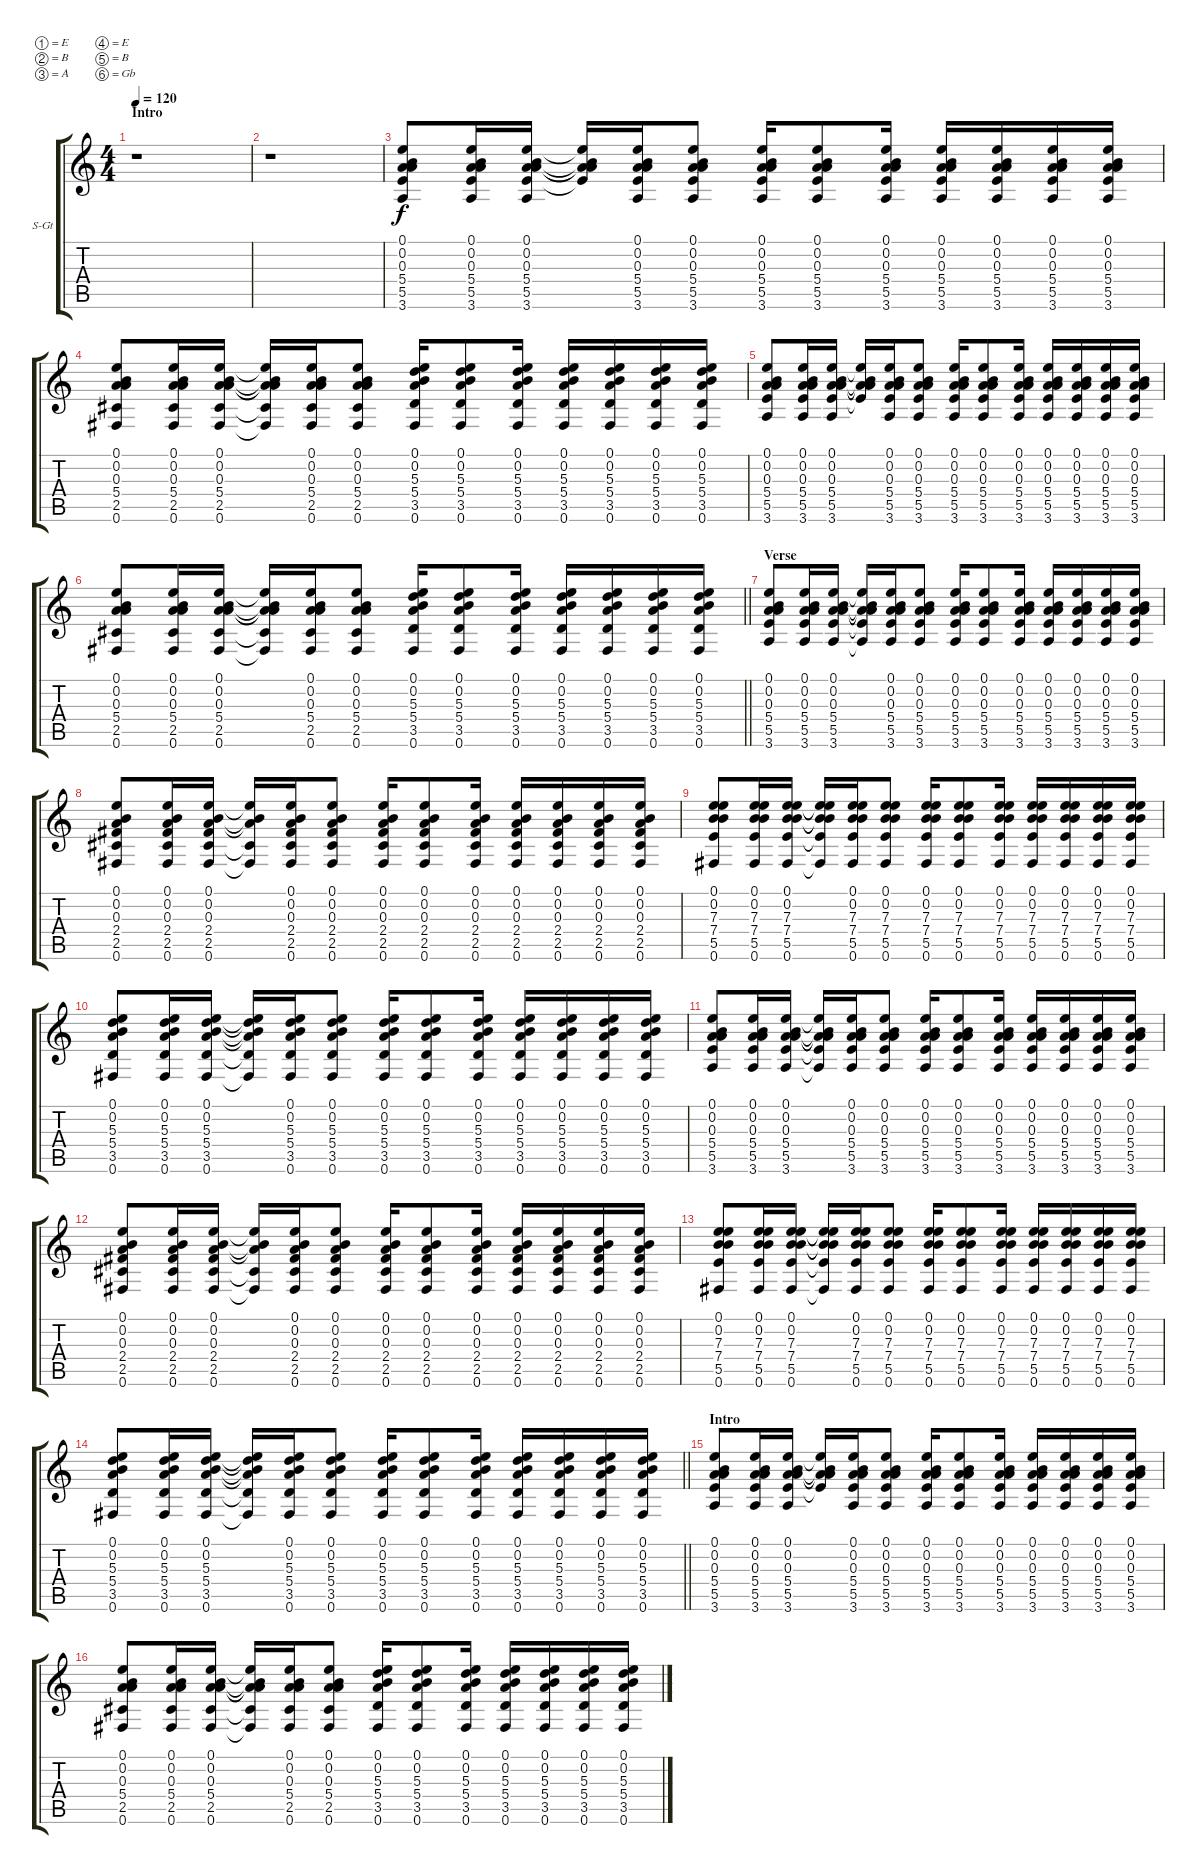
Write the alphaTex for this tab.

\bracketExtendMode groupsimilarinstruments
\firstSystemTrackNameOrientation horizontal
\otherSystemsTrackNameOrientation horizontal
\track ("Tom DeLonge (Guitar)" "S-Gt") {instrument acousticguitarsteel}
\staff {score tabs}
\tuning (E4 B3 A3 E3 B2 Gb2)
\ts (4 4)
\beaming (8 2 2 2 2)
\section ("" "Intro")
\tempo 120
\clef g2
\ks c
r.1{dy f instrument acousticguitarsteel} |
r.1 |
(0.1 0.2 0.3 5.4 5.5 3.6).8 (0.1 0.2 0.3 5.4 5.5 3.6).16 (0.1 0.2 0.3 5.4 5.5 3.6).16 (0.1{t} 0.2{t} 0.3{t} 5.4{t} 5.5{t}).16 (0.1 0.2 0.3 5.4 5.5 3.6).16 (0.1 0.2 0.3 5.4 5.5 3.6).8 (0.1 0.2 0.3 5.4 5.5 3.6).16 (0.1 0.2 0.3 5.4 5.5 3.6).8 (0.1 0.2 0.3 5.4 5.5 3.6).16 (0.1 0.2 0.3 5.4 5.5 3.6).16 (0.1 0.2 0.3 5.4 5.5 3.6).16 (0.1 0.2 0.3 5.4 5.5 3.6).16 (0.1 0.2 0.3 5.4 5.5 3.6).16 |
(0.1 0.2 0.3 5.4 2.5 0.6).8 (0.1 0.2 0.3 5.4 2.5 0.6).16 (0.1 0.2 0.3 5.4 2.5 0.6).16 (0.1{t} 0.2{t} 0.3{t} 5.4{t} 2.5{t} 0.6{t}).16 (0.1 0.2 0.3 5.4 2.5 0.6).16 (0.1 0.2 0.3 5.4 2.5 0.6).8 (0.1 0.2 5.3 5.4 3.5 0.6).16 (0.1 0.2 5.3 5.4 3.5 0.6).8 (0.1 0.2 5.3 5.4 3.5 0.6).16 (0.1 0.2 5.3 5.4 3.5 0.6).16 (0.1 0.2 5.3 5.4 3.5 0.6).16 (0.1 0.2 5.3 5.4 3.5 0.6).16 (0.1 0.2 5.3 5.4 3.5 0.6).16 |
(0.1 0.2 0.3 5.4 5.5 3.6).8 (0.1 0.2 0.3 5.4 5.5 3.6).16 (0.1 0.2 0.3 5.4 5.5 3.6).16 (0.1{t} 0.2{t} 0.3{t} 5.4{t} 5.5{t}).16 (0.1 0.2 0.3 5.4 5.5 3.6).16 (0.1 0.2 0.3 5.4 5.5 3.6).8 (0.1 0.2 0.3 5.4 5.5 3.6).16 (0.1 0.2 0.3 5.4 5.5 3.6).8 (0.1 0.2 0.3 5.4 5.5 3.6).16 (0.1 0.2 0.3 5.4 5.5 3.6).16 (0.1 0.2 0.3 5.4 5.5 3.6).16 (0.1 0.2 0.3 5.4 5.5 3.6).16 (0.1 0.2 0.3 5.4 5.5 3.6).16 |
\barLineRight lightlight
(0.1 0.2 0.3 5.4 2.5 0.6).8 (0.1 0.2 0.3 5.4 2.5 0.6).16 (0.1 0.2 0.3 5.4 2.5 0.6).16 (0.1{t} 0.2{t} 0.3{t} 5.4{t} 2.5{t} 0.6{t}).16 (0.1 0.2 0.3 5.4 2.5 0.6).16 (0.1 0.2 0.3 5.4 2.5 0.6).8 (0.1 0.2 5.3 5.4 3.5 0.6).16 (0.1 0.2 5.3 5.4 3.5 0.6).8 (0.1 0.2 5.3 5.4 3.5 0.6).16 (0.1 0.2 5.3 5.4 3.5 0.6).16 (0.1 0.2 5.3 5.4 3.5 0.6).16 (0.1 0.2 5.3 5.4 3.5 0.6).16 (0.1 0.2 5.3 5.4 3.5 0.6).16 |
\section ("" "Verse")
(0.1 0.2 0.3 5.4 5.5 3.6).8 (0.1 0.2 0.3 5.4 5.5 3.6).16 (0.1 0.2 0.3 5.4 5.5 3.6).16 (0.1{t} 0.2{t} 0.3{t} 5.4{t} 5.5{t} 3.6{t}).16 (0.1 0.2 0.3 5.4 5.5 3.6).16 (0.1 0.2 0.3 5.4 5.5 3.6).8 (0.1 0.2 0.3 5.4 5.5 3.6).16 (0.1 0.2 0.3 5.4 5.5 3.6).8 (0.1 0.2 0.3 5.4 5.5 3.6).16 (0.1 0.2 0.3 5.4 5.5 3.6).16 (0.1 0.2 0.3 5.4 5.5 3.6).16 (0.1 0.2 0.3 5.4 5.5 3.6).16 (0.1 0.2 0.3 5.4 5.5 3.6).16 |
(0.1 0.2 0.3 2.4 2.5 0.6).8 (0.1 0.2 0.3 2.4 2.5 0.6).16 (0.1 0.2 0.3 2.4 2.5 0.6).16 (0.1{t} 0.2{t} 0.3{t} 2.5{t} 0.6{t}).16 (0.1 0.2 0.3 2.4 2.5 0.6).16 (0.1 0.2 0.3 2.4 2.5 0.6).8 (0.1 0.2 0.3 2.4 2.5 0.6).16 (0.1 0.2 0.3 2.4 2.5 0.6).8 (0.1 0.2 0.3 2.4 2.5 0.6).16 (0.1 0.2 0.3 2.4 2.5 0.6).16 (0.1 0.2 0.3 2.4 2.5 0.6).16 (0.1 0.2 0.3 2.4 2.5 0.6).16 (0.1 0.2 0.3 2.4 2.5 0.6).16 |
(0.1 0.2 7.3 7.4 5.5 0.6).8 (0.1 0.2 7.3 7.4 5.5 0.6).16 (0.1 0.2 7.3 7.4 5.5 0.6).16 (0.1{t} 0.2{t} 7.3{t} 7.4{t} 5.5{t} 0.6{t}).16 (0.1 0.2 7.3 7.4 5.5 0.6).16 (0.1 0.2 7.3 7.4 5.5 0.6).8 (0.1 0.2 7.3 7.4 5.5 0.6).16 (0.1 0.2 7.3 7.4 5.5 0.6).8 (0.1 0.2 7.3 7.4 5.5 0.6).16 (0.1 0.2 7.3 7.4 5.5 0.6).16 (0.1 0.2 7.3 7.4 5.5 0.6).16 (0.1 0.2 7.3 7.4 5.5 0.6).16 (0.1 0.2 7.3 7.4 5.5 0.6).16 |
(0.1 0.2 5.3 5.4 3.5 0.6).8 (0.1 0.2 5.3 5.4 3.5 0.6).16 (0.1 0.2 5.3 5.4 3.5 0.6).16 (0.1{t} 0.2{t} 5.3{t} 5.4{t} 3.5{t} 0.6{t}).16 (0.1 0.2 5.3 5.4 3.5 0.6).16 (0.1 0.2 5.3 5.4 3.5 0.6).8 (0.1 0.2 5.3 5.4 3.5 0.6).16 (0.1 0.2 5.3 5.4 3.5 0.6).8 (0.1 0.2 5.3 5.4 3.5 0.6).16 (0.1 0.2 5.3 5.4 3.5 0.6).16 (0.1 0.2 5.3 5.4 3.5 0.6).16 (0.1 0.2 5.3 5.4 3.5 0.6).16 (0.1 0.2 5.3 5.4 3.5 0.6).16 |
(0.1 0.2 0.3 5.4 5.5 3.6).8 (0.1 0.2 0.3 5.4 5.5 3.6).16 (0.1 0.2 0.3 5.4 5.5 3.6).16 (0.1{t} 0.2{t} 0.3{t} 5.4{t} 5.5{t} 3.6{t}).16 (0.1 0.2 0.3 5.4 5.5 3.6).16 (0.1 0.2 0.3 5.4 5.5 3.6).8 (0.1 0.2 0.3 5.4 5.5 3.6).16 (0.1 0.2 0.3 5.4 5.5 3.6).8 (0.1 0.2 0.3 5.4 5.5 3.6).16 (0.1 0.2 0.3 5.4 5.5 3.6).16 (0.1 0.2 0.3 5.4 5.5 3.6).16 (0.1 0.2 0.3 5.4 5.5 3.6).16 (0.1 0.2 0.3 5.4 5.5 3.6).16 |
(0.1 0.2 0.3 2.4 2.5 0.6).8 (0.1 0.2 0.3 2.4 2.5 0.6).16 (0.1 0.2 0.3 2.4 2.5 0.6).16 (0.1{t} 0.2{t} 0.3{t} 2.5{t} 0.6{t}).16 (0.1 0.2 0.3 2.4 2.5 0.6).16 (0.1 0.2 0.3 2.4 2.5 0.6).8 (0.1 0.2 0.3 2.4 2.5 0.6).16 (0.1 0.2 0.3 2.4 2.5 0.6).8 (0.1 0.2 0.3 2.4 2.5 0.6).16 (0.1 0.2 0.3 2.4 2.5 0.6).16 (0.1 0.2 0.3 2.4 2.5 0.6).16 (0.1 0.2 0.3 2.4 2.5 0.6).16 (0.1 0.2 0.3 2.4 2.5 0.6).16 |
(0.1 0.2 7.3 7.4 5.5 0.6).8 (0.1 0.2 7.3 7.4 5.5 0.6).16 (0.1 0.2 7.3 7.4 5.5 0.6).16 (0.1{t} 0.2{t} 7.3{t} 7.4{t} 5.5{t} 0.6{t}).16 (0.1 0.2 7.3 7.4 5.5 0.6).16 (0.1 0.2 7.3 7.4 5.5 0.6).8 (0.1 0.2 7.3 7.4 5.5 0.6).16 (0.1 0.2 7.3 7.4 5.5 0.6).8 (0.1 0.2 7.3 7.4 5.5 0.6).16 (0.1 0.2 7.3 7.4 5.5 0.6).16 (0.1 0.2 7.3 7.4 5.5 0.6).16 (0.1 0.2 7.3 7.4 5.5 0.6).16 (0.1 0.2 7.3 7.4 5.5 0.6).16 |
\barLineRight lightlight
(0.1 0.2 5.3 5.4 3.5 0.6).8 (0.1 0.2 5.3 5.4 3.5 0.6).16 (0.1 0.2 5.3 5.4 3.5 0.6).16 (0.1{t} 0.2{t} 5.3{t} 5.4{t} 3.5{t} 0.6{t}).16 (0.1 0.2 5.3 5.4 3.5 0.6).16 (0.1 0.2 5.3 5.4 3.5 0.6).8 (0.1 0.2 5.3 5.4 3.5 0.6).16 (0.1 0.2 5.3 5.4 3.5 0.6).8 (0.1 0.2 5.3 5.4 3.5 0.6).16 (0.1 0.2 5.3 5.4 3.5 0.6).16 (0.1 0.2 5.3 5.4 3.5 0.6).16 (0.1 0.2 5.3 5.4 3.5 0.6).16 (0.1 0.2 5.3 5.4 3.5 0.6).16 |
\section ("" "Intro")
(0.1 0.2 0.3 5.4 5.5 3.6).8 (0.1 0.2 0.3 5.4 5.5 3.6).16 (0.1 0.2 0.3 5.4 5.5 3.6).16 (0.1{t} 0.2{t} 0.3{t} 5.4{t} 5.5{t}).16 (0.1 0.2 0.3 5.4 5.5 3.6).16 (0.1 0.2 0.3 5.4 5.5 3.6).8 (0.1 0.2 0.3 5.4 5.5 3.6).16 (0.1 0.2 0.3 5.4 5.5 3.6).8 (0.1 0.2 0.3 5.4 5.5 3.6).16 (0.1 0.2 0.3 5.4 5.5 3.6).16 (0.1 0.2 0.3 5.4 5.5 3.6).16 (0.1 0.2 0.3 5.4 5.5 3.6).16 (0.1 0.2 0.3 5.4 5.5 3.6).16 |
(0.1 0.2 0.3 5.4 2.5 0.6).8 (0.1 0.2 0.3 5.4 2.5 0.6).16 (0.1 0.2 0.3 5.4 2.5 0.6).16 (0.1{t} 0.2{t} 0.3{t} 5.4{t} 2.5{t} 0.6{t}).16 (0.1 0.2 0.3 5.4 2.5 0.6).16 (0.1 0.2 0.3 5.4 2.5 0.6).8 (0.1 0.2 5.3 5.4 3.5 0.6).16 (0.1 0.2 5.3 5.4 3.5 0.6).8 (0.1 0.2 5.3 5.4 3.5 0.6).16 (0.1 0.2 5.3 5.4 3.5 0.6).16 (0.1 0.2 5.3 5.4 3.5 0.6).16 (0.1 0.2 5.3 5.4 3.5 0.6).16 (0.1 0.2 5.3 5.4 3.5 0.6).16
